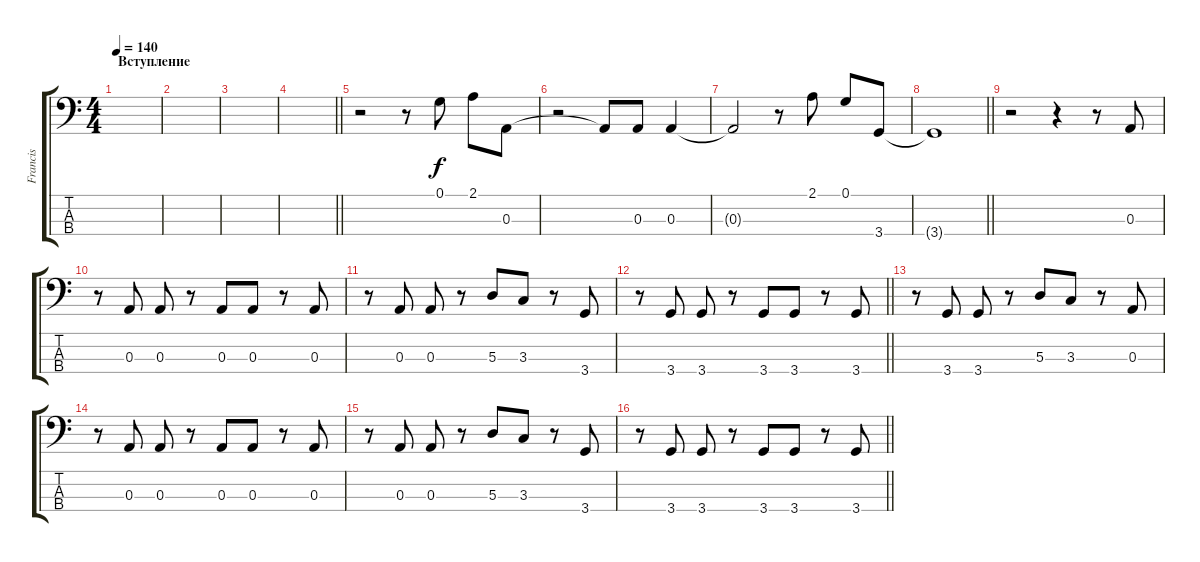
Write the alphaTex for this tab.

\track ("Francis" "Francis") {instrument electricbasspick}
\staff {score tabs}
\tuning (G2 D2 A1 E1) {hide}
\ts (4 4)
\section ("" "Вступление")
\tempo 140
\clef f4
\ks c
|
|
|
\barLineRight lightlight
|
r.2 r.8 0.1.8 2.1.8 0.3.8 |
r.2 0.3{t}.8 0.3.8 0.3.4 |
0.3{t}.2 r.8 2.1.8 0.1.8 3.4.8 |
\barLineRight lightlight
3.4{t}.1 |
r.2 r.4 r.8 0.3.8 |
r.8 0.3.8 0.3.8 r.8 0.3.8 0.3.8 r.8 0.3.8 |
r.8 0.3.8 0.3.8 r.8 5.3.8 3.3.8 r.8 3.4.8 |
\barLineRight lightlight
r.8 3.4.8 3.4.8 r.8 3.4.8 3.4.8 r.8 3.4.8 |
r.8 3.4.8 3.4.8 r.8 5.3.8 3.3.8 r.8 0.3.8 |
r.8 0.3.8 0.3.8 r.8 0.3.8 0.3.8 r.8 0.3.8 |
r.8 0.3.8 0.3.8 r.8 5.3.8 3.3.8 r.8 3.4.8 |
\barLineRight lightlight
r.8 3.4.8 3.4.8 r.8 3.4.8 3.4.8 r.8 3.4.8
